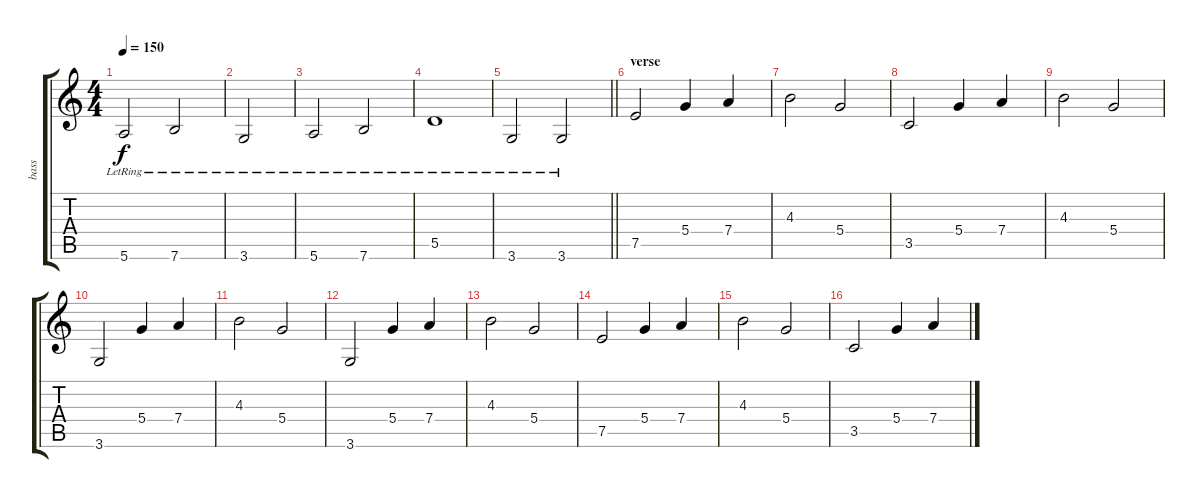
\track ("bass" "bass") {instrument acousticbass}
\staff {score tabs}
\tuning (E4 B3 G3 D3 A2 E2) {hide}
\ts (4 4)
\tempo 150
\clef g2
\ks c
5.6{lr}.2{dy f} 7.6{lr}.2 |
3.6{lr}.2 |
5.6{lr}.2 7.6{lr}.2 |
5.5{lr}.1 |
\barLineRight lightlight
3.6{lr}.2 3.6{lr}.2 |
\section ("" "verse")
7.5.2 5.4.4 7.4.4 |
4.3.2 5.4.2 |
3.5.2 5.4.4 7.4.4 |
4.3.2 5.4.2 |
3.6.2 5.4.4 7.4.4 |
4.3.2 5.4.2 |
3.6.2 5.4.4 7.4.4 |
4.3.2 5.4.2 |
7.5.2 5.4.4 7.4.4 |
4.3.2 5.4.2 |
3.5.2 5.4.4 7.4.4
